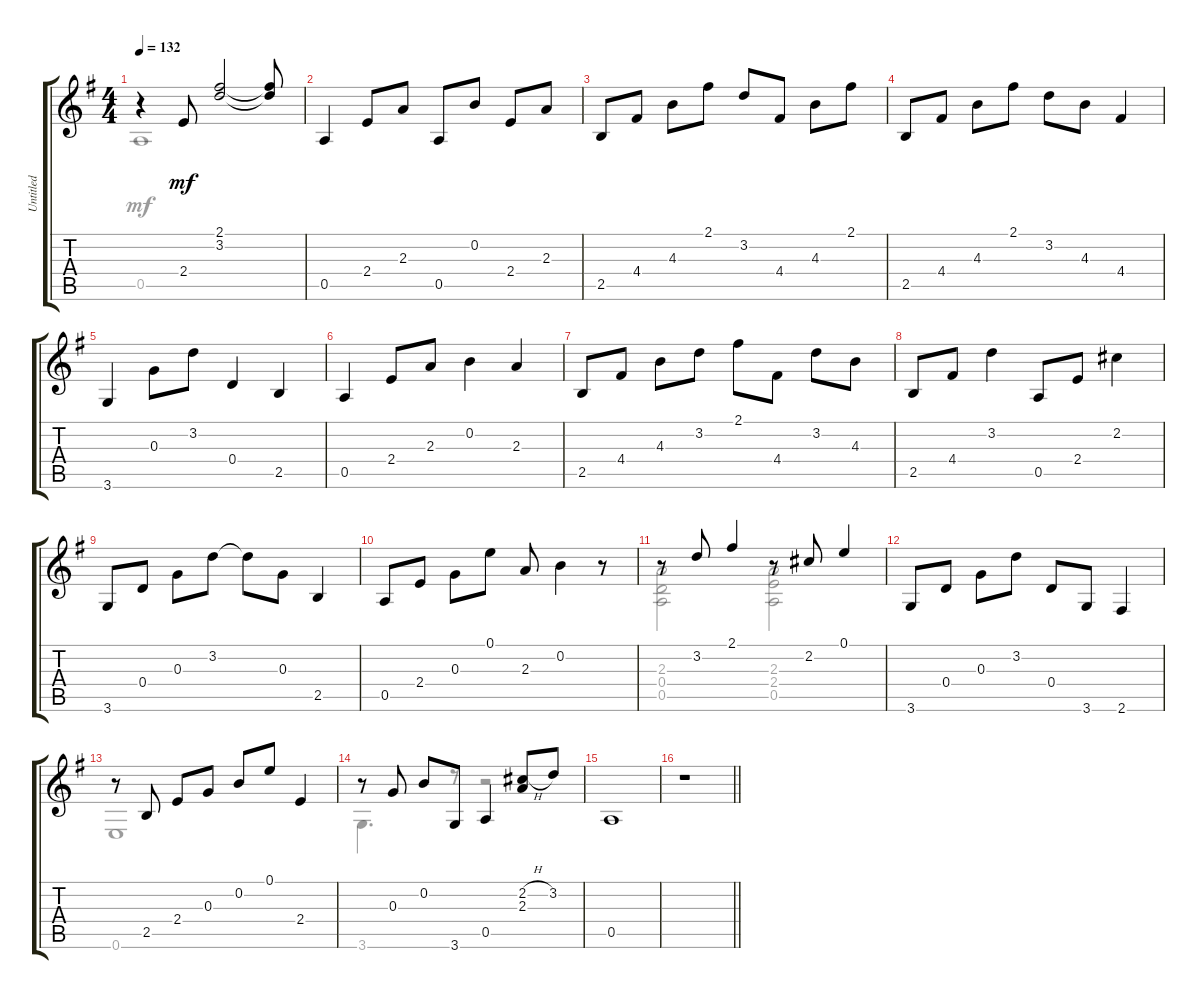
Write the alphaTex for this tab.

\track ("Untitled" "Untitled") {instrument acousticguitarnylon}
\staff {score tabs}
\tuning (E4 B3 G3 D3 A2 E2) {hide}
\voice
\ts (4 4)
\tempo 132
\clef g2
\ks g
r.4{dy mf} 2.4.8 (2.1 3.2).2 (2.1{t} 3.2{t}).8 |
0.5.4 2.4.8 2.3.8 0.5.8 0.2.8 2.4.8 2.3.8 |
2.5.8 4.4.8 4.3.8 2.1.8 3.2.8 4.4.8 4.3.8 2.1.8 |
2.5.8 4.4.8 4.3.8 2.1.8 3.2.8 4.3.8 4.4.4 |
3.6.4 0.3.8 3.2.8 0.4.4 2.5.4 |
0.5.4 2.4.8 2.3.8 0.2.4 2.3.4 |
2.5.8 4.4.8 4.3.8 3.2.8 2.1.8 4.4.8 3.2.8 4.3.8 |
2.5.8 4.4.8 3.2.4 0.5.8 2.4.8 2.2.4 |
3.6.8 0.4.8 0.3.8 3.2.8 3.2{t}.8 0.3.8 2.5.4 |
0.5.8 2.4.8 0.3.8 0.1.8 2.3.8 0.2.4 r.8 |
r.8 3.2.8 2.1.4 r.8 2.2.8 0.1.4 |
3.6.8 0.4.8 0.3.8 3.2.8 0.4.8 3.6.8 2.6.4 |
r.8 2.5.8 2.4.8 0.3.8 0.2.8 0.1.8 2.4.4 |
r.8 0.3.8 0.2.8 3.6.8 0.5.4 (2.2{h} 2.3).8 3.2.8 |
0.5.1 |
\barLineRight lightlight
r.1
\voice
\clef g2
\ottava regular
\simile none
\ks g
0.5.1{dy mf} |
|
|
|
|
|
|
|
|
|
(2.3 0.4 0.5).2 (2.3 2.4 0.5).2 |
|
0.6.1 |
3.6.4{d} r.8 r.2 |
|
\barLineRight lightlight
